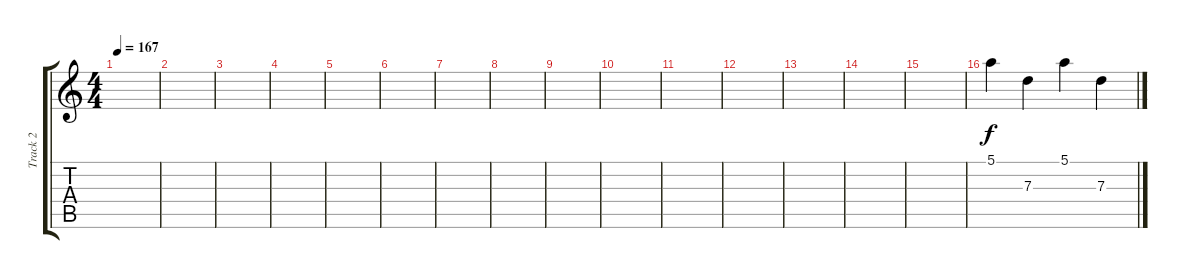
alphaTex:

\track ("Track 2" "Track 2") {instrument acousticguitarnylon}
\staff {score tabs}
\tuning (E4 B3 G3 D3 A2 E2) {hide}
\ts (4 4)
\tempo 167
\clef g2
\ks c
|
|
|
|
|
|
|
|
|
|
|
|
|
|
|
5.1.4 7.3.4 5.1.4 7.3.4
